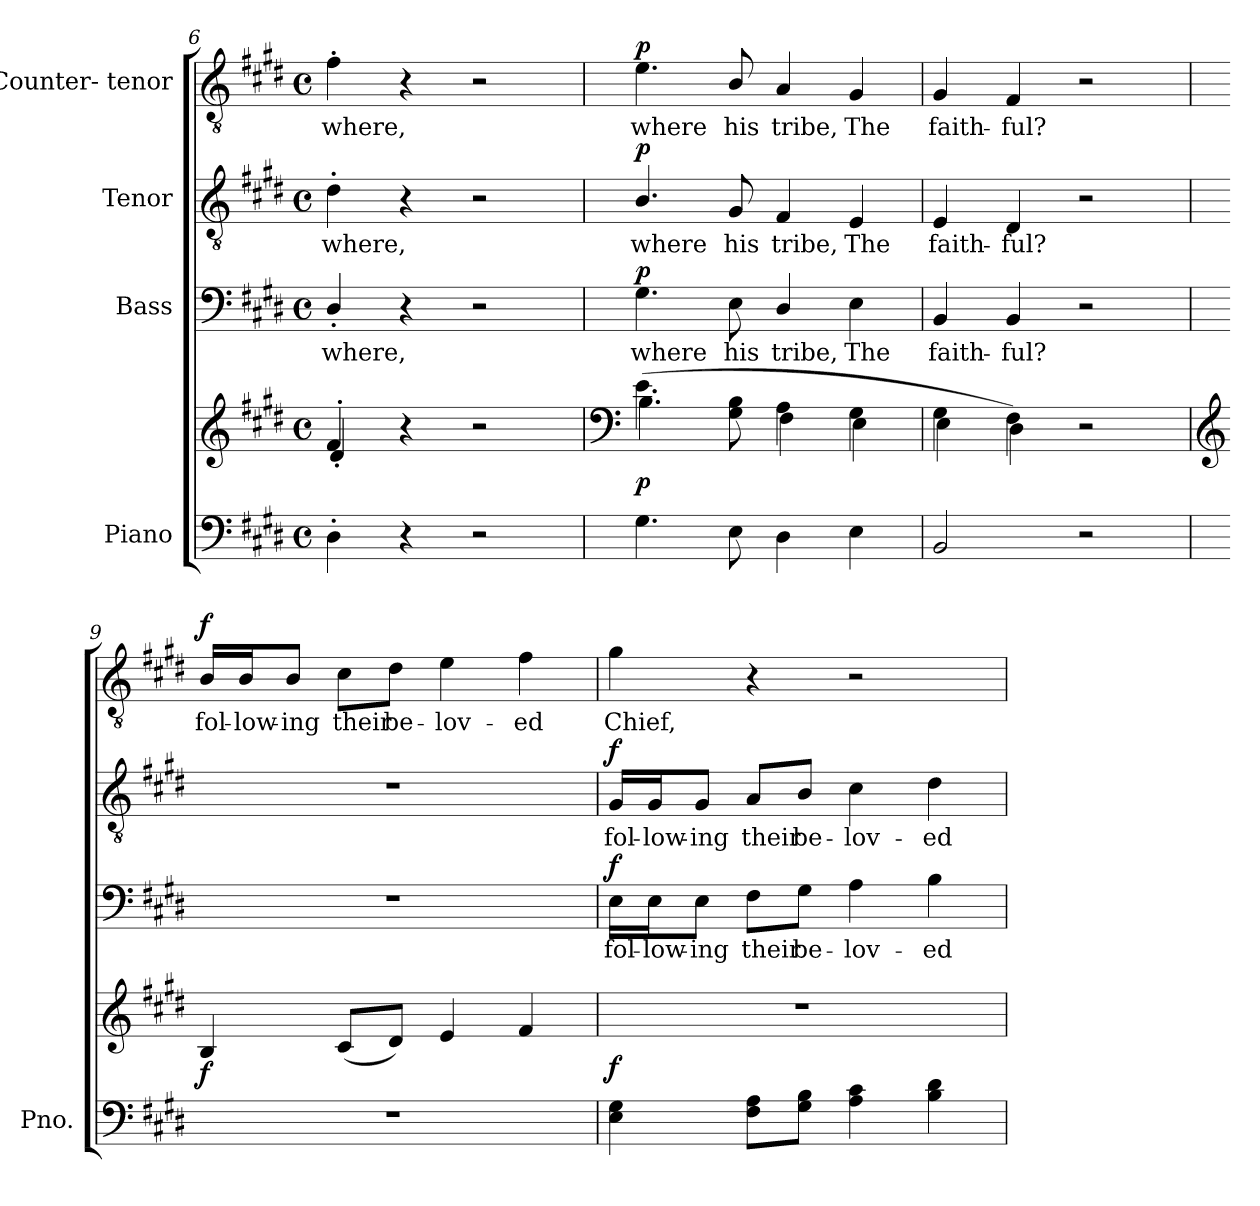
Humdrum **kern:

**kern	**kern	**dynam	**kern	**text	**dynam	**kern	**text	**dynam	**kern	**text	**dynam
*part4	*part4	*part4	*part3	*part3	*part3	*part2	*part2	*part2	*part1	*part1	*part1
*staff5	*staff4	*staff4/5	*staff3	*staff3	*staff3	*staff2	*staff2	*staff2	*staff1	*staff1	*staff1
*I"Piano	*	*	*I"Bass	*	*	*I"Tenor	*	*	*I"Counter- tenor	*	*
*I'Pno.	*	*	*	*	*	*	*	*	*	*	*
*clefF4	*clefG2	*	*clefF4	*	*	*clefGv2	*	*	*clefGv2	*	*
*	*	*	*	*	*	*ITrd7c12	*	*	*ITrd7c12	*	*
*k[f#c#g#d#]	*k[f#c#g#d#]	*	*k[f#c#g#d#]	*	*	*k[f#c#g#d#]	*	*	*k[f#c#g#d#]	*	*
*E:	*E:	*	*E:	*	*	*E:	*	*	*E:	*	*
*M4/4	*M4/4	*	*M4/4	*	*	*M4/4	*	*	*M4/4	*	*
*met(c)	*met(c)	*	*met(c)	*	*	*met(c)	*	*	*met(c)	*	*
=6	=6	=6	=6	=6	=6	=6	=6	=6	=6	=6	=6
*	*^	*	*	*	*	*	*	*	*	*	*
!	!	!	!	!	!LO:LY:b:color=#000000	!	!	!	!	!	!	!
!	!	!	!	!	!	!	!	!LO:LY:b:color=#000000	!	!	!	!
!	!	!	!	!	!	!	!	!	!	!	!LO:LY:b:color=#000000	!
4D#'i\	4f#'i/	4d#'i/	.	4D#'i/	where,	.	4D#'i\	where,	.	4F#'i\	where,	.
4r	4r	4ryy	.	4r	.	.	4r	.	.	4r	.	.
2r	2r	2ryy	.	2r	.	.	2r	.	.	2r	.	.
=7	=7	=7	=7	=7	=7	=7	=7	=7	=7	=7	=7	=7
*	*clefF4	*	*	*	*	*	*	*	*	*	*	*
!	!	!	!	!	!LO:LY:b:color=#000000	!	!	!	!	!	!	!
!	!	!	!	!	!	!	!	!LO:LY:b:color=#000000	!	!	!	!
!	!	!	!	!	!	!	!	!	!	!	!LO:LY:b:color=#000000	!
4.G#i\	(4.ei\	4.Bi\	p	4.G#i\	where	p	4.BBi/	where	p	4.Ei\	where	p
!	!	!	!	!	!LO:LY:b:color=#000000	!	!	!	!	!	!	!
!	!	!	!	!	!	!	!	!LO:LY:b:color=#000000	!	!	!	!
!	!	!	!	!	!	!	!	!	!	!	!LO:LY:b:color=#000000	!
8Ei\	8ryy	8G#i\ 8Bi	.	8Ei\	his	.	8GG#i/	his	.	8BBi/	his	.
!	!	!	!	!	!LO:LY:b:color=#000000	!	!	!	!	!	!	!
!	!	!	!	!	!	!	!	!LO:LY:b:color=#000000	!	!	!	!
!	!	!	!	!	!	!	!	!	!	!	!LO:LY:b:color=#000000	!
4D#i\	4Ai\	4F#i\	.	4D#i/	tribe,	.	4FF#i/	tribe,	.	4AAi/	tribe,	.
!	!	!	!	!	!LO:LY:b:color=#000000	!	!	!	!	!	!	!
!	!	!	!	!	!	!	!	!LO:LY:b:color=#000000	!	!	!	!
!	!	!	!	!	!	!	!	!	!	!	!LO:LY:b:color=#000000	!
4Ei\	4G#i\	4Ei\	.	4Ei\	The	.	4EEi/	The	.	4GG#i/	The	.
!!LO:PB:g=z
=8	=8	=8	=8	=8	=8	=8	=8	=8	=8	=8	=8	=8
!	!	!	!	!	!LO:LY:b:color=#000000	!	!	!	!	!	!	!
!	!	!	!	!	!	!	!	!LO:LY:b:color=#000000	!	!	!	!
!	!	!	!	!	!	!	!	!	!	!	!LO:LY:b:color=#000000	!
2BBi/	4G#i\	4Ei\	.	4BBi/	faith-	.	4EEi/	faith-	.	4GG#i/	faith-	.
!	!	!	!	!	!LO:LY:b:color=#000000	!	!	!	!	!	!	!
!	!	!	!	!	!	!	!	!LO:LY:b:color=#000000	!	!	!	!
!	!	!	!	!	!	!	!	!	!	!	!LO:LY:b:color=#000000	!
.	4F#i\)	4D#i\	.	4BBi/	-ful?	.	4DD#i/	-ful?	.	4FF#i/	-ful?	.
2r	2r	2ryy	.	2r	.	.	2r	.	.	2r	.	.
*	*v	*v	*	*	*	*	*	*	*	*	*	*
=9	=9	=9	=9	=9	=9	=9	=9	=9	=9	=9	=9
*	*clefG2	*	*	*	*	*	*	*	*	*	*
*	*^	*	*	*	*	*	*	*	*	*	*
!	!	!	!	!	!	!	!	!	!	!	!LO:LY:b:color=#000000	!
*	*v	*v	*	*	*	*	*	*	*	*	*	*
1r	4Bi/	f	1r	.	.	1r	.	.	16BBi/LL	fol-	f
!	!	!	!	!	!	!	!	!	!	!LO:LY:b:color=#000000	!
.	.	.	.	.	.	.	.	.	16BBi/J	-low-	.
!	!	!	!	!	!	!	!	!	!	!LO:LY:b:color=#000000	!
.	.	.	.	.	.	.	.	.	8BBi/J	-ing	.
!	!	!	!	!	!	!	!	!	!	!LO:LY:b:color=#000000	!
.	(8c#i/L	.	.	.	.	.	.	.	8C#i\L	their	.
!	!	!	!	!	!	!	!	!	!	!LO:LY:b:color=#000000	!
.	8d#i/J)	.	.	.	.	.	.	.	8D#i\J	be-	.
!	!	!	!	!	!	!	!	!	!	!LO:LY:b:color=#000000	!
.	4ei/	.	.	.	.	.	.	.	4Ei\	-lov-	.
!	!	!	!	!	!	!	!	!	!	!LO:LY:b:color=#000000	!
.	4f#i/	.	.	.	.	.	.	.	4F#i\	-ed	.
=10	=10	=10	=10	=10	=10	=10	=10	=10	=10	=10	=10
!	!	!	!	!LO:LY:b:color=#000000	!	!	!	!	!	!	!
!	!	!	!	!	!	!	!LO:LY:b:color=#000000	!	!	!	!
!	!	!	!	!	!	!	!	!	!	!LO:LY:b:color=#000000	!
4Ei\ 4G#i	1r	f	16Ei\LL	fol-	f	16GG#i/LL	fol-	f	4G#i\	Chief,	.
!	!	!	!	!LO:LY:b:color=#000000	!	!	!	!	!	!	!
!	!	!	!	!	!	!	!LO:LY:b:color=#000000	!	!	!	!
.	.	.	16Ei\J	-low-	.	16GG#i/J	-low-	.	.	.	.
!	!	!	!	!LO:LY:b:color=#000000	!	!	!	!	!	!	!
!	!	!	!	!	!	!	!LO:LY:b:color=#000000	!	!	!	!
.	.	.	8Ei\J	-ing	.	8GG#i/J	-ing	.	.	.	.
!	!	!	!	!LO:LY:b:color=#000000	!	!	!	!	!	!	!
!	!	!	!	!	!	!	!LO:LY:b:color=#000000	!	!	!	!
8F#i\ 8Ai\L	.	.	8F#i\L	their	.	8AAi/L	their	.	4r	.	.
!	!	!	!	!LO:LY:b:color=#000000	!	!	!	!	!	!	!
!	!	!	!	!	!	!	!LO:LY:b:color=#000000	!	!	!	!
8G#i\ 8Bi\J	.	.	8G#i\J	be-	.	8BBi/J	be-	.	.	.	.
!	!	!	!	!LO:LY:b:color=#000000	!	!	!	!	!	!	!
!	!	!	!	!	!	!	!LO:LY:b:color=#000000	!	!	!	!
4Ai\ 4c#i	.	.	4Ai\	-lov-	.	4C#i\	-lov-	.	2r	.	.
!	!	!	!	!LO:LY:b:color=#000000	!	!	!	!	!	!	!
!	!	!	!	!	!	!	!LO:LY:b:color=#000000	!	!	!	!
4Bi\ 4d#i	.	.	4Bi\	-ed	.	4D#i\	-ed	.	.	.	.
=	=	=	=	=	=	=	=	=	=	=	=
*-	*-	*-	*-	*-	*-	*-	*-	*-	*-	*-	*-
